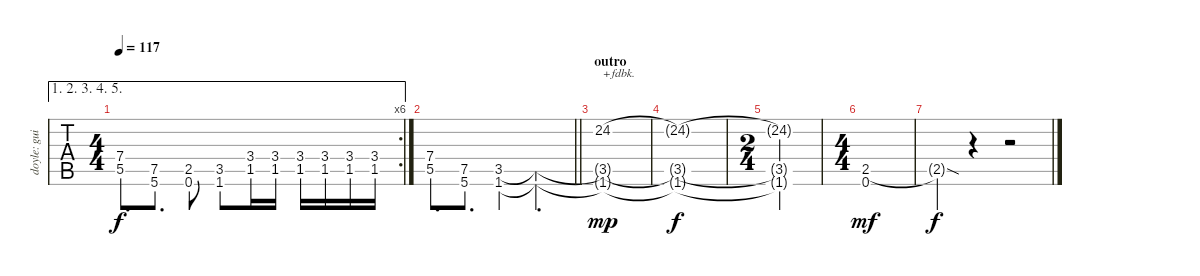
\track ("doyle: guitar" "doyle: gui") {instrument distortionguitar}
\staff {tabs}
\tuning (E4 B3 G3 D3 A2 E2) {hide}
\ae (1 2 3 4 5)
\rc 6
\ts (4 4)
\tempo 117
\clef g2
\ks c
(7.4 5.5).8{d dy f} (7.5 5.6).8{d} (2.5 0.6).8 (3.5 1.6).8 (3.4 1.5).16 (3.4 1.5).16 (3.4 1.5).16 (3.4 1.5).16 (3.4 1.5).16 (3.4 1.5).16 |
\barLineRight lightlight
(7.4 5.5).8{d} (7.5 5.6).8{d} (3.5 1.6).4 (3.5{t} 1.6{t}).4{d} |
\section ("" "outro")
(24.2 3.5{t} 1.6{t}).1{ot 8va txt "+fdbk." dy mp} |
(24.2{t} 3.5{t} 1.6{t}).1{ot 8va dy f} |
\ts (2 4)
(24.2{t} 3.5{t} 1.6{t}).2{ot 8va} |
\ts (4 4)
(2.5 0.6).1{dy mf} |
2.5{sod t}.4{dy f} r.4 r.2
